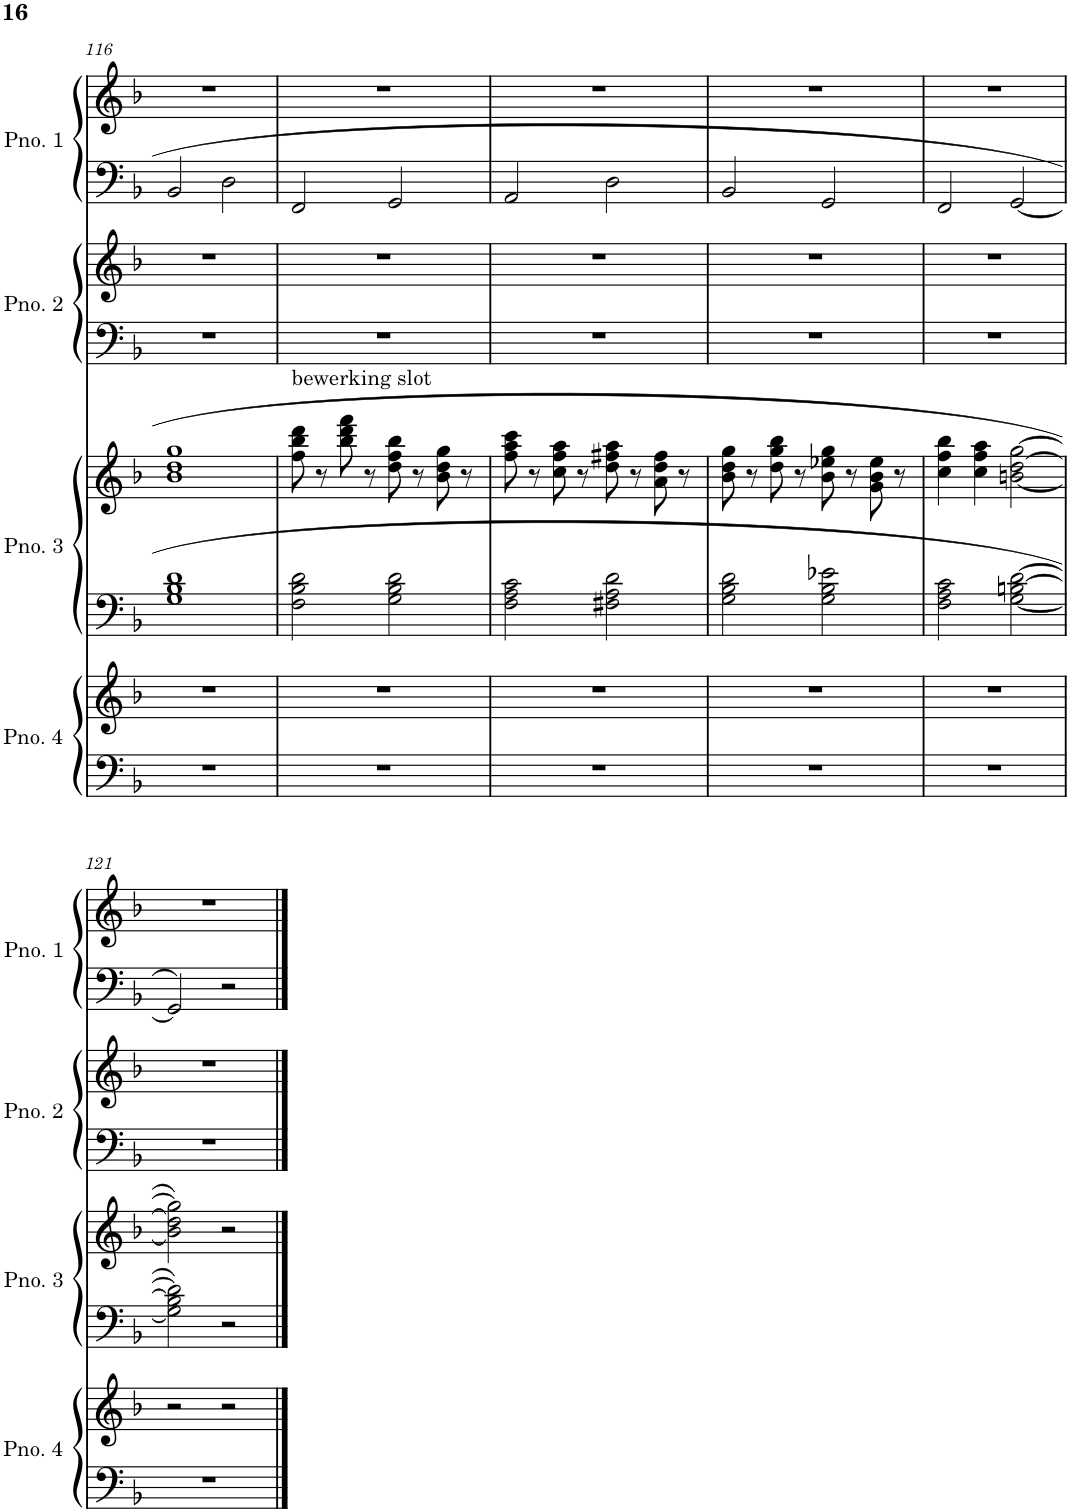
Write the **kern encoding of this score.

**kern	**kern	**kern	**kern	**kern	**kern	**kern	**kern
*part4	*part4	*part3	*part3	*part2	*part2	*part1	*part1
*staff8	*staff7	*staff6	*staff5	*staff4	*staff3	*staff2	*staff1
*I"Piano 4	*	*I"Piano 3	*	*I"Piano 2	*	*I"Piano 1	*
*I'Pno. 4	*	*I'Pno. 3	*	*I'Pno. 2	*	*I'Pno. 1	*
!!LO:PB:g=z
*clefF4	*clefG2	*clefF4	*clefG2	*clefF4	*clefG2	*clefF4	*clefG2
*k[b-]	*k[b-]	*k[b-]	*k[b-]	*k[b-]	*k[b-]	*k[b-]	*k[b-]
*M4/4	*M4/4	*M4/4	*M4/4	*M4/4	*M4/4	*M4/4	*M4/4
=116	=116	=116	=116	=116	=116	=116	=116
1r	1r	1G 1B- 1d	1b- 1dd 1gg	1r	1r	2BB-/	1r
.	.	.	.	.	.	2D\	.
=117	=117	=117	=117	=117	=117	=117	=117
!	!	!	!LO:TX:a:t=bewerking slot	!	!	!	!
1r	1r	2F\ 2B-\ 2d\	8ff\ 8bb-\ 8ddd\	1r	1r	2FF/	1r
.	.	.	8r	.	.	.	.
.	.	.	8bb-\ 8ddd\ 8fff\	.	.	.	.
.	.	.	8r	.	.	.	.
.	.	2G\ 2B-\ 2d\	8dd\ 8ff\ 8bb-\	.	.	2GG/	.
.	.	.	8r	.	.	.	.
.	.	.	8b-\ 8dd\ 8gg\	.	.	.	.
.	.	.	8r	.	.	.	.
=118	=118	=118	=118	=118	=118	=118	=118
1r	1r	2F\ 2A\ 2c\	8ff\ 8aa\ 8ccc\	1r	1r	2AA/	1r
.	.	.	8r	.	.	.	.
.	.	.	8cc\ 8ff\ 8aa\	.	.	.	.
.	.	.	8r	.	.	.	.
.	.	2F#X\ 2A\ 2d\	8dd\ 8ff#X\ 8aa\	.	.	2D\	.
.	.	.	8r	.	.	.	.
.	.	.	8a\ 8dd\ 8ff#\	.	.	.	.
.	.	.	8r	.	.	.	.
=119	=119	=119	=119	=119	=119	=119	=119
1r	1r	2G\ 2B-\ 2d\	8b-\ 8dd\ 8gg\	1r	1r	2BB-/	1r
.	.	.	8r	.	.	.	.
.	.	.	8dd\ 8gg\ 8bb-\	.	.	.	.
.	.	.	8r	.	.	.	.
.	.	2G\ 2B-\ 2e-X\	8b-\ 8ee-X\ 8gg\	.	.	2GG/	.
.	.	.	8r	.	.	.	.
.	.	.	8g\ 8b-\ 8ee-\	.	.	.	.
.	.	.	8r	.	.	.	.
=120	=120	=120	=120	=120	=120	=120	=120
1r	1r	2F\ 2A\ 2c\	4cc\ 4ff\ 4bb-\	1r	1r	2FF/	1r
.	.	.	4cc\ 4ff\ 4aa\	.	.	.	.
.	.	[2G\ [2Bn\ [2d\	[2bn\ [2dd\ [2gg\	.	.	[2GG/	.
!!LO:LB:g=z
=121	=121	=121	=121	=121	=121	=121	=121
1r	2r	2G\] 2B\] 2d\]	2b\] 2dd\] 2gg\]	1r	1r	2GG/]	1r
.	2r	2r	2r	.	.	2r	.
==	==	==	==	==	==	==	==
*-	*-	*-	*-	*-	*-	*-	*-
